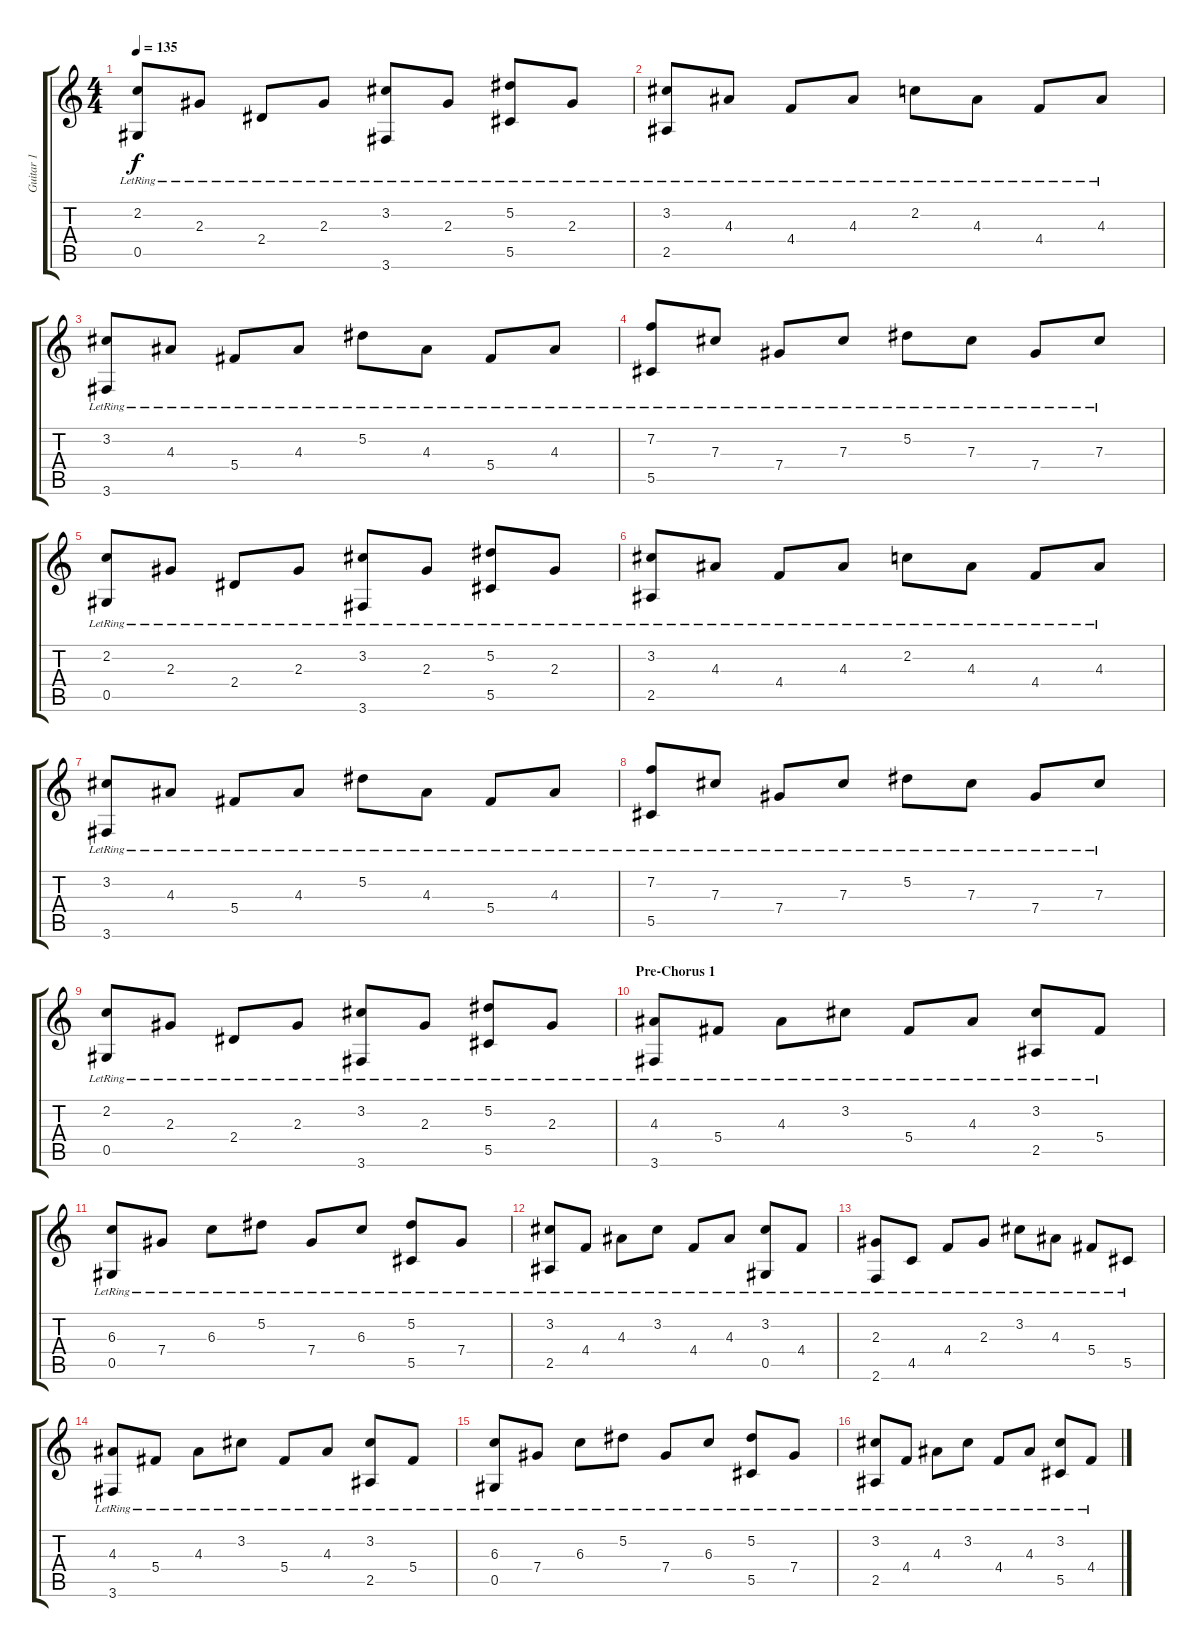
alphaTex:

\track ("Guitar 1" "Guitar 1") {instrument acousticguitarsteel}
\staff {score tabs}
\tuning (Eb4 Bb3 Gb3 Db3 Ab2 Eb2) {hide}
\ts (4 4)
\tempo 135
\clef g2
\ks c
(2.2{lr} 0.5{lr}).8{dy f} 2.3{lr}.8 2.4{lr}.8 2.3{lr}.8 (3.2{lr} 3.6{lr}).8 2.3{lr}.8 (5.2{lr} 5.5{lr}).8 2.3{lr}.8 |
(3.2{lr} 2.5{lr}).8{instrument acousticguitarsteel} 4.3{lr}.8 4.4{lr}.8 4.3{lr}.8 2.2{lr}.8 4.3{lr}.8 4.4{lr}.8 4.3{lr}.8 |
(3.2{lr} 3.6{lr}).8 4.3{lr}.8 5.4{lr}.8 4.3{lr}.8 5.2{lr}.8 4.3{lr}.8 5.4{lr}.8 4.3{lr}.8 |
(7.2{lr} 5.5{lr}).8 7.3{lr}.8 7.4{lr}.8 7.3{lr}.8 5.2{lr}.8 7.3{lr}.8 7.4{lr}.8 7.3{lr}.8 |
(2.2{lr} 0.5{lr}).8 2.3{lr}.8 2.4{lr}.8 2.3{lr}.8 (3.2{lr} 3.6{lr}).8 2.3{lr}.8 (5.2{lr} 5.5{lr}).8 2.3{lr}.8 |
(3.2{lr} 2.5{lr}).8{instrument acousticguitarsteel} 4.3{lr}.8 4.4{lr}.8 4.3{lr}.8 2.2{lr}.8 4.3{lr}.8 4.4{lr}.8 4.3{lr}.8 |
(3.2{lr} 3.6{lr}).8 4.3{lr}.8 5.4{lr}.8 4.3{lr}.8 5.2{lr}.8 4.3{lr}.8 5.4{lr}.8 4.3{lr}.8 |
(7.2{lr} 5.5{lr}).8 7.3{lr}.8 7.4{lr}.8 7.3{lr}.8 5.2{lr}.8 7.3{lr}.8 7.4{lr}.8 7.3{lr}.8 |
(2.2{lr} 0.5{lr}).8 2.3{lr}.8 2.4{lr}.8 2.3{lr}.8 (3.2{lr} 3.6{lr}).8 2.3{lr}.8 (5.2{lr} 5.5{lr}).8 2.3{lr}.8 |
\section ("" "Pre-Chorus 1")
(4.3{lr} 3.6{lr}).8 5.4{lr}.8 4.3{lr}.8 3.2{lr}.8 5.4{lr}.8 4.3{lr}.8 (3.2{lr} 2.5{lr}).8 5.4{lr}.8 |
(6.3{lr} 0.5{lr}).8 7.4{lr}.8 6.3{lr}.8 5.2{lr}.8 7.4{lr}.8 6.3{lr}.8 (5.2{lr} 5.5{lr}).8 7.4{lr}.8 |
(3.2{lr} 2.5{lr}).8 4.4{lr}.8 4.3{lr}.8 3.2{lr}.8 4.4{lr}.8 4.3{lr}.8 (3.2{lr} 0.5{lr}).8 4.4{lr}.8 |
(2.3{lr} 2.6{lr}).8 4.5{lr}.8 4.4{lr}.8 2.3{lr}.8 3.2{lr}.8 4.3{lr}.8 5.4{lr}.8 5.5{lr}.8 |
(4.3{lr} 3.6{lr}).8 5.4{lr}.8 4.3{lr}.8 3.2{lr}.8 5.4{lr}.8 4.3{lr}.8 (3.2{lr} 2.5{lr}).8 5.4{lr}.8 |
(6.3{lr} 0.5{lr}).8 7.4{lr}.8 6.3{lr}.8 5.2{lr}.8 7.4{lr}.8 6.3{lr}.8 (5.2{lr} 5.5{lr}).8 7.4{lr}.8 |
(3.2{lr} 2.5{lr}).8 4.4{lr}.8 4.3{lr}.8 3.2{lr}.8 4.4{lr}.8 4.3{lr}.8 (3.2{lr} 5.5{lr}).8 4.4{lr}.8
